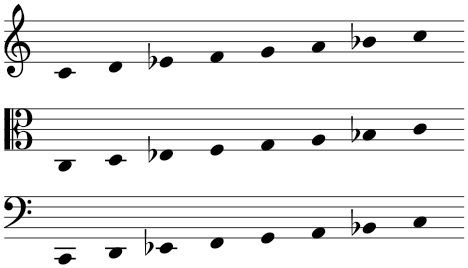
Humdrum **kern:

**kern	**kern	**kern
*part1	*part1	*part1
*staff3	*staff2	*staff1
*I"Piano	*	*
*I'Pno.	*	*
!!LO:PB:g=z
*clefF4	*clefC3	*clefG2
*k[]	*k[]	*k[]
*M4/2	*M4/2	*M4/2
=3	=3	=3
4CC	4C	4c
4DD	4D	4d
4EE-X	4E-X	4e-X
4FF	4F	4f
4GG	4G	4g
4AA	4A	4a
4BB-X	4B-X	4b-X
4C	4c	4cc
=-	=-	=-
*-	*-	*-
